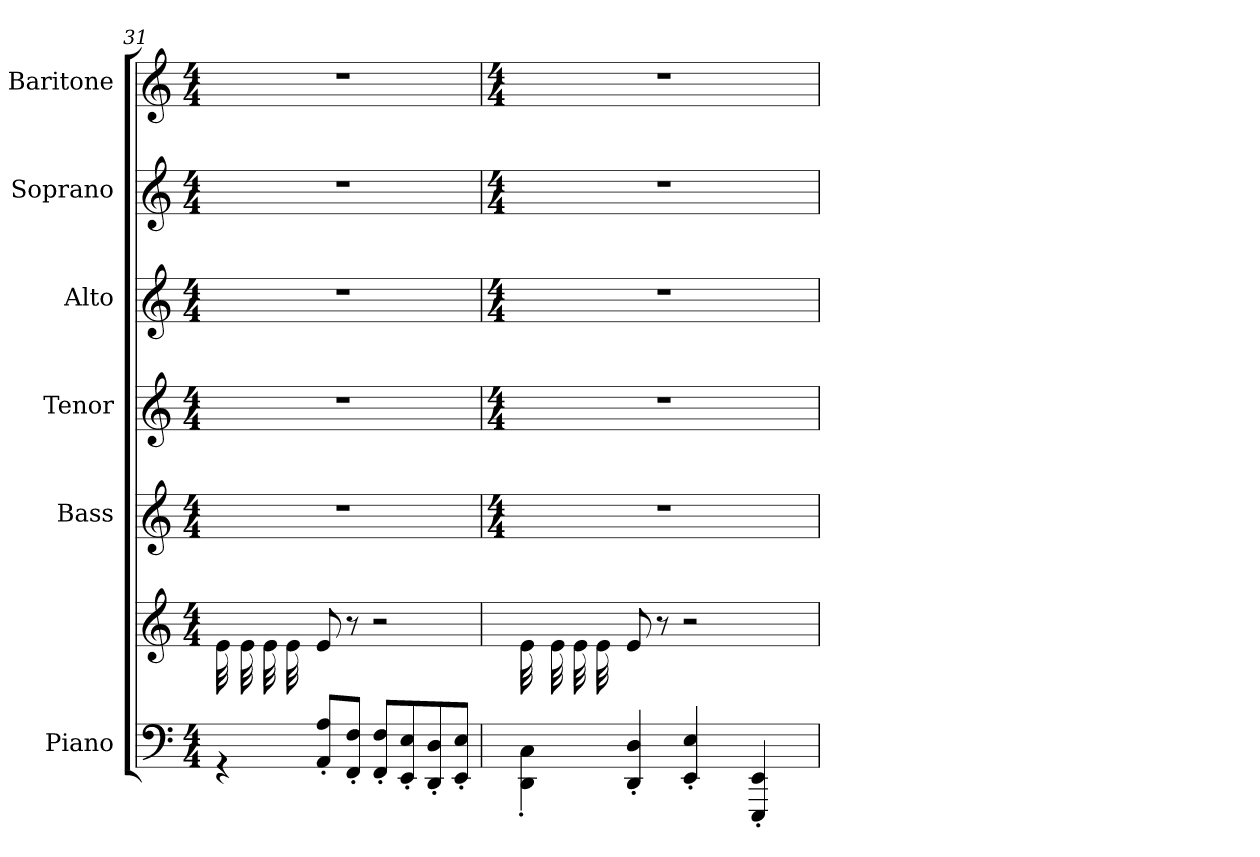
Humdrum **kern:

**kern	**kern	**kern	**kern	**kern	**kern	**kern
*part6	*part6	*part5	*part4	*part3	*part2	*part1
*staff7	*staff6	*staff5	*staff4	*staff3	*staff2	*staff1
*I"Piano	*	*I"Bass	*I"Tenor	*I"Alto	*I"Soprano	*I"Baritone
*	*	*I'B	*I'T	*I'A	*I'S	*
*clefF4	*clefG2	*clefG2	*clefG2	*clefG2	*clefG2	*clefG2
*k[]	*k[]	*k[]	*k[]	*k[]	*k[]	*k[]
*M4/4	*M4/4	*M4/4	*M4/4	*M4/4	*M4/4	*M4/4
=31	=31	=31	=31	=31	=31	=31
*^	*	*	*	*	*	*
32ryy	4r	32e!\LLL	1r	1r	1r	1r	1r
32E!/	.	32ryy	.	.	.	.	.
32ryy	.	32e!\	.	.	.	.	.
32E!/	.	32ryy	.	.	.	.	.
32ryy	.	32e!\	.	.	.	.	.
32E!/	.	32ryy	.	.	.	.	.
32ryy	.	32e!\	.	.	.	.	.
32E!/JJJ	.	32ryy	.	.	.	.	.
2.ryy	8AA/' 8A/'L	8e/	.	.	.	.	.
.	8FF/' 8F/'J	8r	.	.	.	.	.
.	8FF/' 8F/'L	2r	.	.	.	.	.
.	8EE/' 8E/'	.	.	.	.	.	.
.	8DD/' 8D/'	.	.	.	.	.	.
.	8EE/' 8E/'J	.	.	.	.	.	.
!!LO:PB:g=z
=32	=32	=32	=32	=32	=32	=32	=32
*	*	*	*M4/4	*M4/4	*M4/4	*M4/4	*M4/4
*	*	*^	*	*	*	*	*
32ryy	4DD\' 4C\'	32e!\LLL	2ryy	1r	1r	1r	1r	1r
32E!/	.	32ryy	.	.	.	.	.	.
32ryy	.	32e!\	.	.	.	.	.	.
32E!/	.	32ryy	.	.	.	.	.	.
32ryy	.	32e!\	.	.	.	.	.	.
32E!/	.	32ryy	.	.	.	.	.	.
32ryy	.	32e!\	.	.	.	.	.	.
32E!/JJJ	.	32ryy	.	.	.	.	.	.
2.ryy	4DD/' 4D/'	8e/	.	.	.	.	.	.
.	.	8r	.	.	.	.	.	.
.	4EE/' 4E/'	2r	32ryy	.	.	.	.	.
.	.	.	8ryy	.	.	.	.	.
.	.	.	32ryy	.	.	.	.	.
.	.	.	8ryy	.	.	.	.	.
.	4EEE/' 4EE/'	.	.	.	.	.	.	.
.	.	.	32ryy	.	.	.	.	.
.	.	.	8ryy	.	.	.	.	.
.	.	.	32ryy	.	.	.	.	.
*v	*v	*	*	*	*	*	*	*
*	*v	*v	*	*	*	*	*
=	=	=	=	=	=	=
*-	*-	*-	*-	*-	*-	*-
